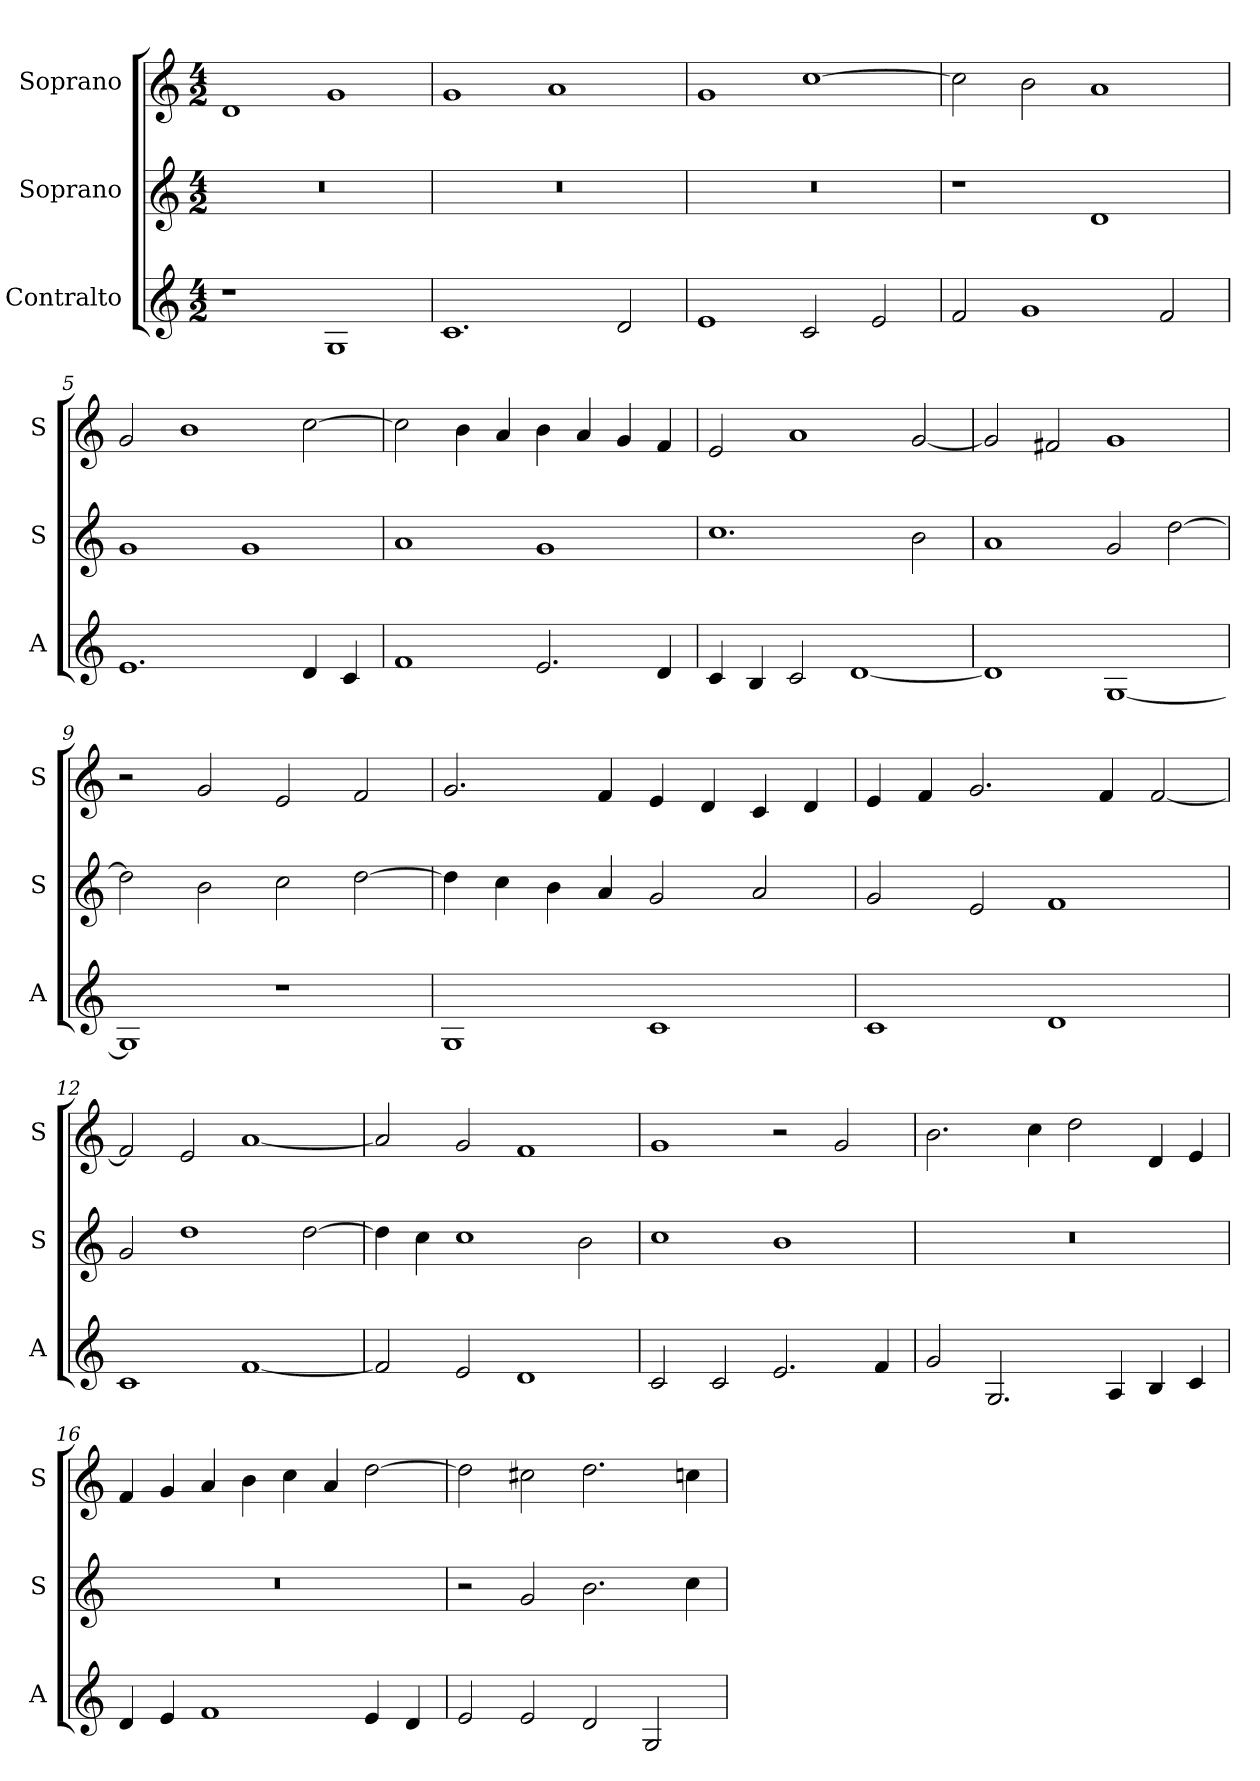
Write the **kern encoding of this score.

**kern	**kern	**kern
*part3	*part2	*part1
*staff3	*staff2	*staff1
*I"Contralto	*I"Soprano	*I"Soprano
*I'A	*I'S	*I'S
*clefG2	*clefG2	*clefG2
*k[]	*k[]	*k[]
*G:mix	*G:mix	*G:mix
*M4/2	*M4/2	*M4/2
=1	=1	=1
1r	0r	1d
1G	.	1g
=2	=2	=2
1.c	0r	1g
.	.	1a
2d	.	.
=3	=3	=3
1e	0r	1g
2c	.	[1cc
2e	.	.
=4	=4	=4
2f	1r	2cc]
1g	.	2b
.	1d	1a
2f	.	.
=5	=5	=5
1.e	1g	2g
.	.	1b
.	1g	.
4d	.	[2cc
4c	.	.
=6	=6	=6
1f	1a	2cc]
.	.	4b
.	.	4a
2.e	1g	4b
.	.	4a
.	.	4g
4d	.	4f
=7	=7	=7
4c	1.cc	2e
4B	.	.
2c	.	1a
[1d	.	.
.	2b	[2g
=8	=8	=8
1d]	1a	2g]
.	.	2f#X
[1G	2g	1g
.	[2dd	.
=9	=9	=9
1G]	2dd]	2r
.	2b	2g
1r	2cc	2e
.	[2dd	2f
=10	=10	=10
1G	4dd]	2.g
.	4cc	.
.	4b	.
.	4a	4f
1c	2g	4e
.	.	4d
.	2a	4c
.	.	4d
=11	=11	=11
1c	2g	4e
.	.	4f
.	2e	2.g
1d	1f	.
.	.	4f
.	.	[2f
=12	=12	=12
1c	2g	2f]
.	1dd	2e
[1f	.	[1a
.	[2dd	.
=13	=13	=13
2f]	4dd]	2a]
.	4cc	.
2e	1cc	2g
1d	.	1f
.	2b	.
=14	=14	=14
2c	1cc	1g
2c	.	.
2.e	1b	2r
.	.	2g
4f	.	.
=15	=15	=15
2g	0r	2.b
2.G	.	.
.	.	4cc
.	.	2dd
4A	.	.
4B	.	4d
4c	.	4e
=16	=16	=16
4d	0r	4f
4e	.	4g
1f	.	4a
.	.	4b
.	.	4cc
.	.	4a
4e	.	[2dd
4d	.	.
=17	=17	=17
2e	2r	2dd]
2e	2g	2cc#X
2d	2.b	2.dd
2G	.	.
.	4cc	4ccn
=	=	=
*-	*-	*-
